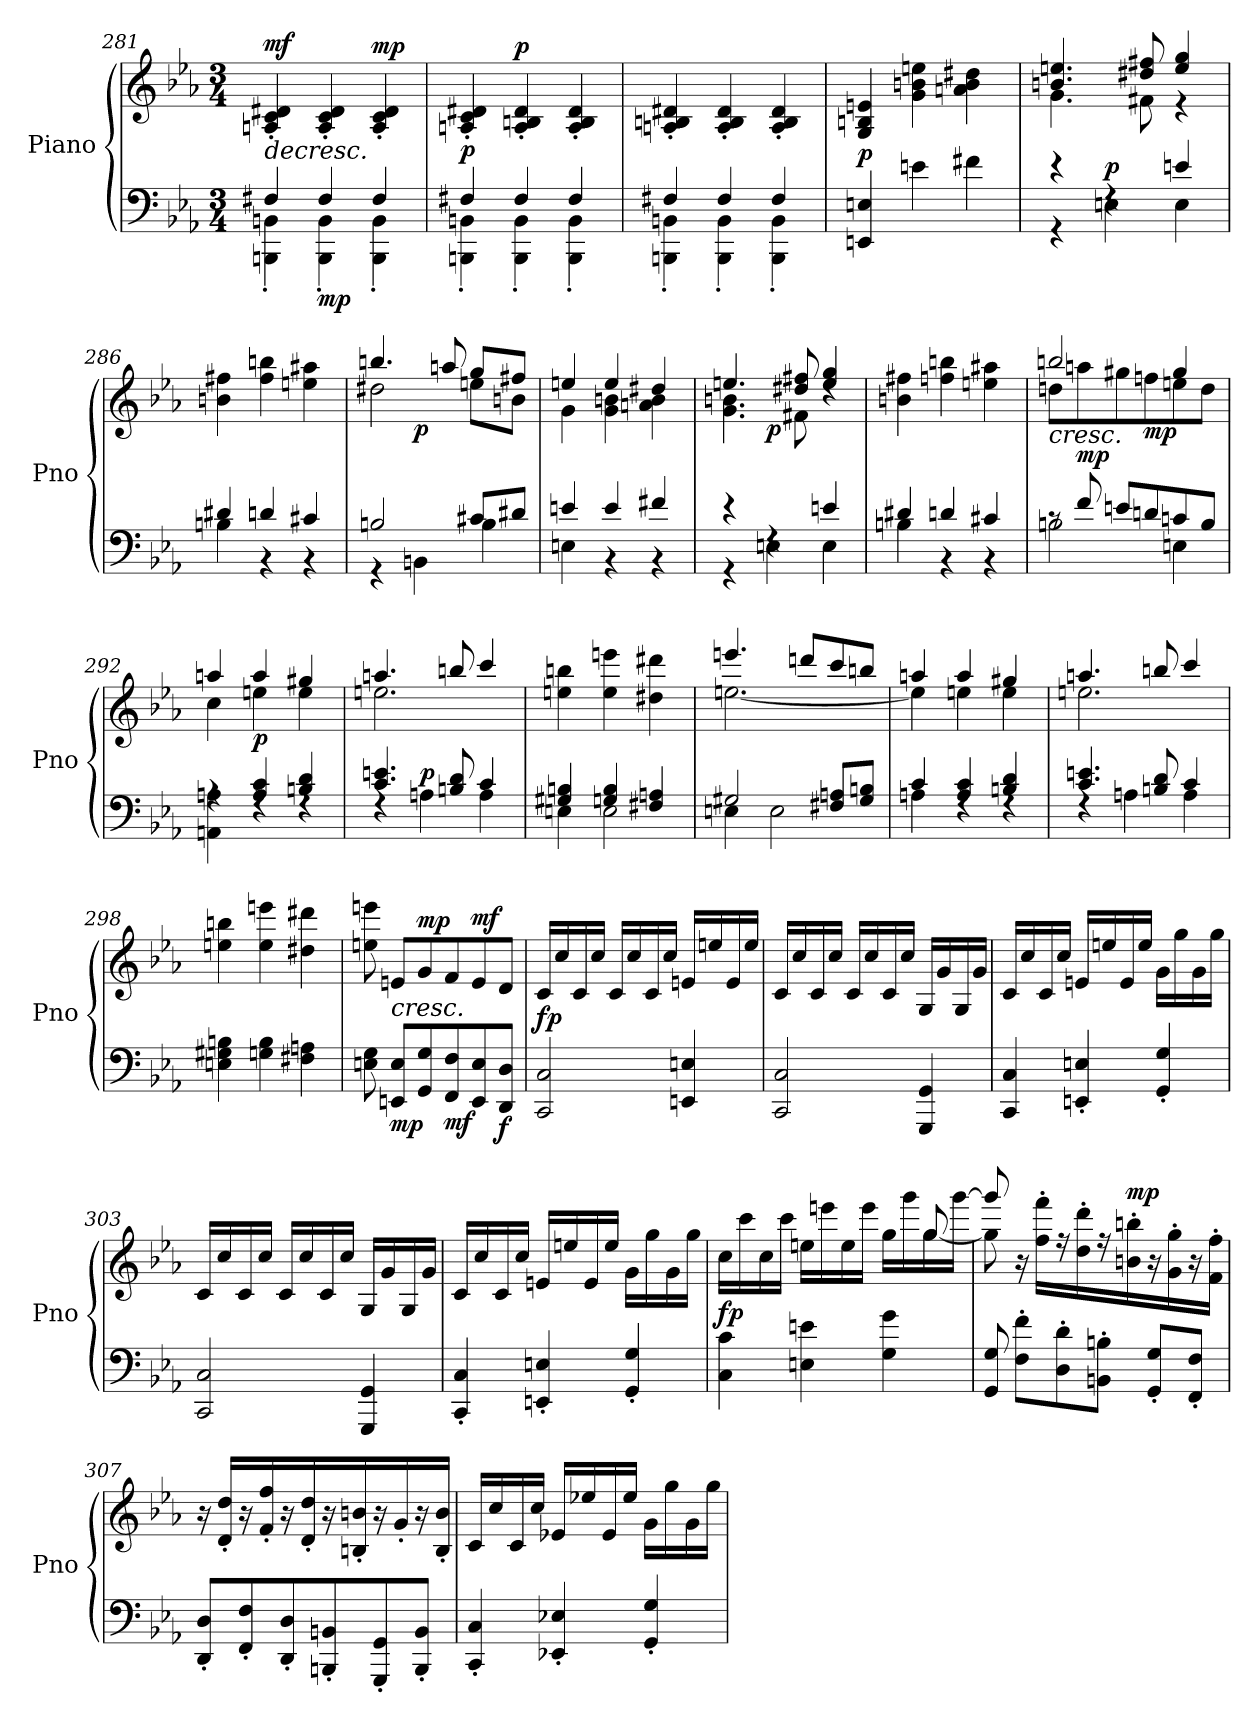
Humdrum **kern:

**kern	**kern	**dynam
*part1	*part1	*part1
*staff2	*staff1	*staff1/2
*I"Piano	*	*
*I'Pno	*	*
*clefF4	*clefG2	*
*k[b-e-a-]	*k[b-e-a-]	*
*M3/4	*M3/4	*
=281	=281	=281
*^	*	*
!LO:TX:a:i:t=decresc.	!	!	!
!	!	!	!LO:DY:a
4F#X/	4BBBn\' 4BBn\'	4An/' 4c/' 4d#X/'	mf
!	!	!	!LO:DY:b=2
4F#/	4BBB\' 4BB\'	4A/' 4c/' 4d#/'	mp
!	!	!	!LO:DY:a
4F#/	4BBB\' 4BB\'	4A/' 4c/' 4d#/'	mp
=282	=282	=282	=282
!	!	!	!LO:DY:a=2
4F#X/	4BBBn\' 4BBn\'	4An/' 4c/' 4d#X/'	p
!	!	!	!LO:DY:a
4F#/	4BBB\' 4BB\'	4A/' 4Bn/' 4d#/'	p
4F#/	4BBB\' 4BB\'	4A/' 4B/' 4d#/'	.
=283	=283	=283	=283
4F#X/	4BBBn\' 4BBn\'	4An/' 4Bn/' 4d#X/'	.
4F#/	4BBB\' 4BB\'	4A/' 4B/' 4d#/'	.
4F#/	4BBB\' 4BB\'	4A/' 4B/' 4d#/'	.
=284	=284	=284	=284
!	!	!	!LO:DY:a=2
*v	*v	*	*
4EEn/ 4En/	4G/ 4Bn/ 4en/	p
4en\	4g\ 4bn\ 4een\	.
4f#X\	4an\ 4b\ 4dd#X\	.
!!LO:LB:g=z
=285	=285	=285
*^	*^	*
!	!	!	!	!LO:DY:a=2
!	!	!	!	!LO:DY:n=1:b
4r	4r	4.bn/ 4.een/	4.g\	sf mf
!	!	!	!	!LO:DY:n=2:a=2
4rF	4En\	.	.	p
.	.	8dd#X/ 8ff#X/	8f#X\	.
4en/	4E\	4ee/ 4gg/	4r	.
*	*	*v	*v	*
=286	=286	=286	=286
4d#X/	4Bn\	4bn\ 4ff#X\	.
4dn/	4r	4ff#\ 4bbn\	.
4c#X/	4r	4een\ 4aa#X\	.
=287	=287	=287	=287
*	*	*^	*
!	!	!	!	!LO:DY:b
!	!	!	!	!LO:DY:n=1:b
*	*	*	*^	*
2Bn/	4r	4.bbn/	2dd#X\	4ryy	mf sf
!	!	!	!	!	!LO:DY:n=2:b
.	4BBn\	.	.	2ryy	p
.	.	8aan/	.	.	.
8c#X/L	4B\	8gg/L	8een\L	.	.
8d#X/J	.	8ff#X/J	8bn\J	.	.
*	*	*	*v	*v	*
=288	=288	=288	=288	=288
4en/	4En\	4een/	4g\	.
4e/	4r	4ee/	4g\ 4bn\	.
4f#X/	4r	4dd#X/	4an\ 4b\	.
=289	=289	=289	=289	=289
!	!	!	!	!LO:DY:b
!	!	!	!	!LO:DY:n=1:b
*	*	*	*^	*
4r	4r	4.een/	4.g\ 4.bn\	4ryy	mf sf
!	!	!	!	!	!LO:DY:n=2:b
4rF	4En\	.	.	2ryy	p
.	.	8dd#X/ 8ff#X/	8f#X\	.	.
4en/	4E\	4ee/ 4gg/	4rdd	.	.
*	*	*v	*v	*v	*
=290	=290	=290	=290
4d#X/	4Bn\	4bn\ 4ff#X\	.
4dn/	4r	4ffn\ 4bbn\	.
4c#X/	4r	4een\ 4aa#X\	.
!!LO:PB:g=z
=291	=291	=291	=291
*	*	*^	*
!LO:TX:a:i:t=cresc.	!	!	!	!
8rc	2Bn\	2bbn/	8ddn\L	.
!	!	!	!	!LO:DY:a=2
8f/	.	.	8aan\	mp
8en/L	.	.	8gg#X\	.
!	!	!	!	!LO:DY:b
8dn/	.	.	8ffn\	mp
8cn/	4En\	4gg#/	8een\	.
8B/J	.	.	8dd\J	.
=292	=292	=292	=292	=292
4rA	4AAn\ 4An\	4aan/	4cc\	.
!	!	!	!	!LO:DY:b
4A/ 4c/	4rF	4aa/	4een\	p
4Bn/ 4d/	4rF	4gg#X/	4ee\	.
=293	=293	=293	=293	=293
!	!	!	!	!LO:DY:a=2
!	!	!	!	!LO:DY:n=1:b
4.c/ 4.en/	4rF	4.aan/	2.een\	sf mf
!	!	!	!	!LO:DY:n=2:a=2
.	4An\	.	.	p
8Bn/ 8d/	.	8bbn/	.	.
4c/	4A\	4ccc/	.	.
*	*	*v	*v	*
=294	=294	=294	=294
4G#X/ 4Bn/	4En\	4een\ 4bbn\	.
4Gn/ 4B/	2E\	4ee\ 4eeen\	.
4F#X/ 4An/	.	4dd#X\ 4ddd#X\	.
=295	=295	=295	=295
*	*	*^	*
2G#X/	4En\	4.eeen/	[2.een\	.
.	2E\	.	.	.
.	.	8dddn/L	.	.
8F#X/ 8An/L	.	8ccc/	.	.
8G#/ 8Bn/J	.	8bbn/J	.	.
=296	=296	=296	=296	=296
4c/	4An\	4aan/	4ee\]	.
4A/ 4c/	4rF	4aa/	4een\	.
4Bn/ 4d/	4rF	4gg#X/	4ee\	.
=297	=297	=297	=297	=297
4.c/ 4.en/	4rF	4.aan/	2.een\	.
.	4An\	.	.	.
8Bn/ 8d/	.	8bbn/	.	.
4c/	4A\	4ccc/	.	.
*v	*v	*	*	*
*	*v	*v	*
!!LO:LB:g=z
=298	=298	=298
4En\ 4G#X\ 4Bn\	4een\ 4bbn\	.
4Gn\ 4B\	4ee\ 4eeen\	.
4F#X\ 4An\	4dd#X\ 4ddd#X\	.
=299	=299	=299
8En\ 8G\	8een\ 8eeen\	.
!LO:TX:a:i:t=cresc.	!	!
!	!	!LO:DY:b=2
8EEn/ 8E/L	8en/L	mp
!	!	!LO:DY:a
8GG/ 8G/	8g/	mp
!	!	!LO:DY:b=2
8FF/ 8F/	8f/	mf
!	!	!LO:DY:a
8EE/ 8E/	8e/	mf
!	!	!LO:DY:b=2
8DD/ 8D/J	8d/J	f
=300	=300	=300
!	!	!LO:DY:a=2
!	!	!LO:DY:n=1:a
2CC/ 2C/	16c/LL	f p
.	16cc/	.
.	16c/	.
.	16cc/JJ	.
.	16c/LL	.
.	16cc/	.
.	16c/	.
.	16cc/JJ	.
4EEn/ 4En/	16en/LL	.
.	16een/	.
.	16e/	.
.	16ee/JJ	.
=301	=301	=301
2CC/ 2C/	16c/LL	.
.	16cc/	.
.	16c/	.
.	16cc/JJ	.
.	16c/LL	.
.	16cc/	.
.	16c/	.
.	16cc/JJ	.
4GGG/ 4GG/	16G/LL	.
.	16g/	.
.	16G/	.
.	16g/JJ	.
!!LO:LB:g=z
=302	=302	=302
4CC/ 4C/	16c/LL	.
.	16cc/	.
.	16c/	.
.	16cc/JJ	.
4EEn/' 4En/'	16en/LL	.
.	16een/	.
.	16e/	.
.	16ee/JJ	.
4GG/' 4G/'	16g\LL	.
.	16gg\	.
.	16g\	.
.	16gg\JJ	.
=303	=303	=303
2CC/ 2C/	16c/LL	.
.	16cc/	.
.	16c/	.
.	16cc/JJ	.
.	16c/LL	.
.	16cc/	.
.	16c/	.
.	16cc/JJ	.
4GGG/ 4GG/	16G/LL	.
.	16g/	.
.	16G/	.
.	16g/JJ	.
=304	=304	=304
4CC/' 4C/'	16c/LL	.
.	16cc/	.
.	16c/	.
.	16cc/JJ	.
4EEn/' 4En/'	16en/LL	.
.	16een/	.
.	16e/	.
.	16ee/JJ	.
4GG/' 4G/'	16g\LL	.
.	16gg\	.
.	16g\	.
.	16gg\JJ	.
!!LO:LB:g=z
=305	=305	=305
*	*^	*
!	!	!	!LO:DY:a=2
!	!	!	!LO:DY:n=1:a
4C\ 4c\	16cc\LL	8ryy	f p
.	16ccc\	.	.
*	*v	*v	*
.	16cc\	.
.	16ccc\JJ	.
4En\ 4en\	16een\LL	.
.	16eeen\	.
.	16ee\	.
.	16eee\JJ	.
4G\ 4g\	16gg\LL	.
.	16ggg\	.
*	*^	*
.	16gg\	[8gg/	.
.	[16ggg\JJ	.	.
=306	=306	=306	=306
8GG/ 8G/	8ggg/]	8gg\]	.
8F\' 8f\'L	16r	2ryy	.
.	16ff\' 16fff\'LL	.	.
8D\' 8d\'	16r	.	.
.	16dd\' 16ddd\'	.	.
8BBn\' 8Bn\'J	16r	.	.
!	!	!	!LO:DY:a
.	16bn\' 16bbn\'	.	mp
8GG/' 8G/'L	16r	.	.
.	16g\' 16gg\'	.	.
8FF/' 8F/'J	16r	8ryy	.
.	16f\' 16ff\'JJ	.	.
*	*v	*v	*
=307	=307	=307
8DD/' 8D/'L	16r	.
.	16d/' 16dd/'LL	.
8FF/' 8F/'	16r	.
.	16f/' 16ff/'	.
8DD/' 8D/'	16r	.
.	16d/' 16dd/'	.
8BBBn/' 8BBn/'	16r	.
.	16Bn/' 16bn/'	.
8GGG/' 8GG/'	16r	.
.	16g'/	.
8BBB/' 8BB/'J	16r	.
.	16B/' 16b/'JJ	.
!!LO:LB:g=z
=308	=308	=308
4CC/' 4C/'	16c/LL	.
.	16cc/	.
.	16c/	.
.	16cc/JJ	.
4EE-X/' 4E-X/'	16e-X/LL	.
.	16ee-X/	.
.	16e-/	.
.	16ee-/JJ	.
4GG/' 4G/'	16g\LL	.
.	16gg\	.
.	16g\	.
.	16gg\JJ	.
=	=	=
*-	*-	*-
